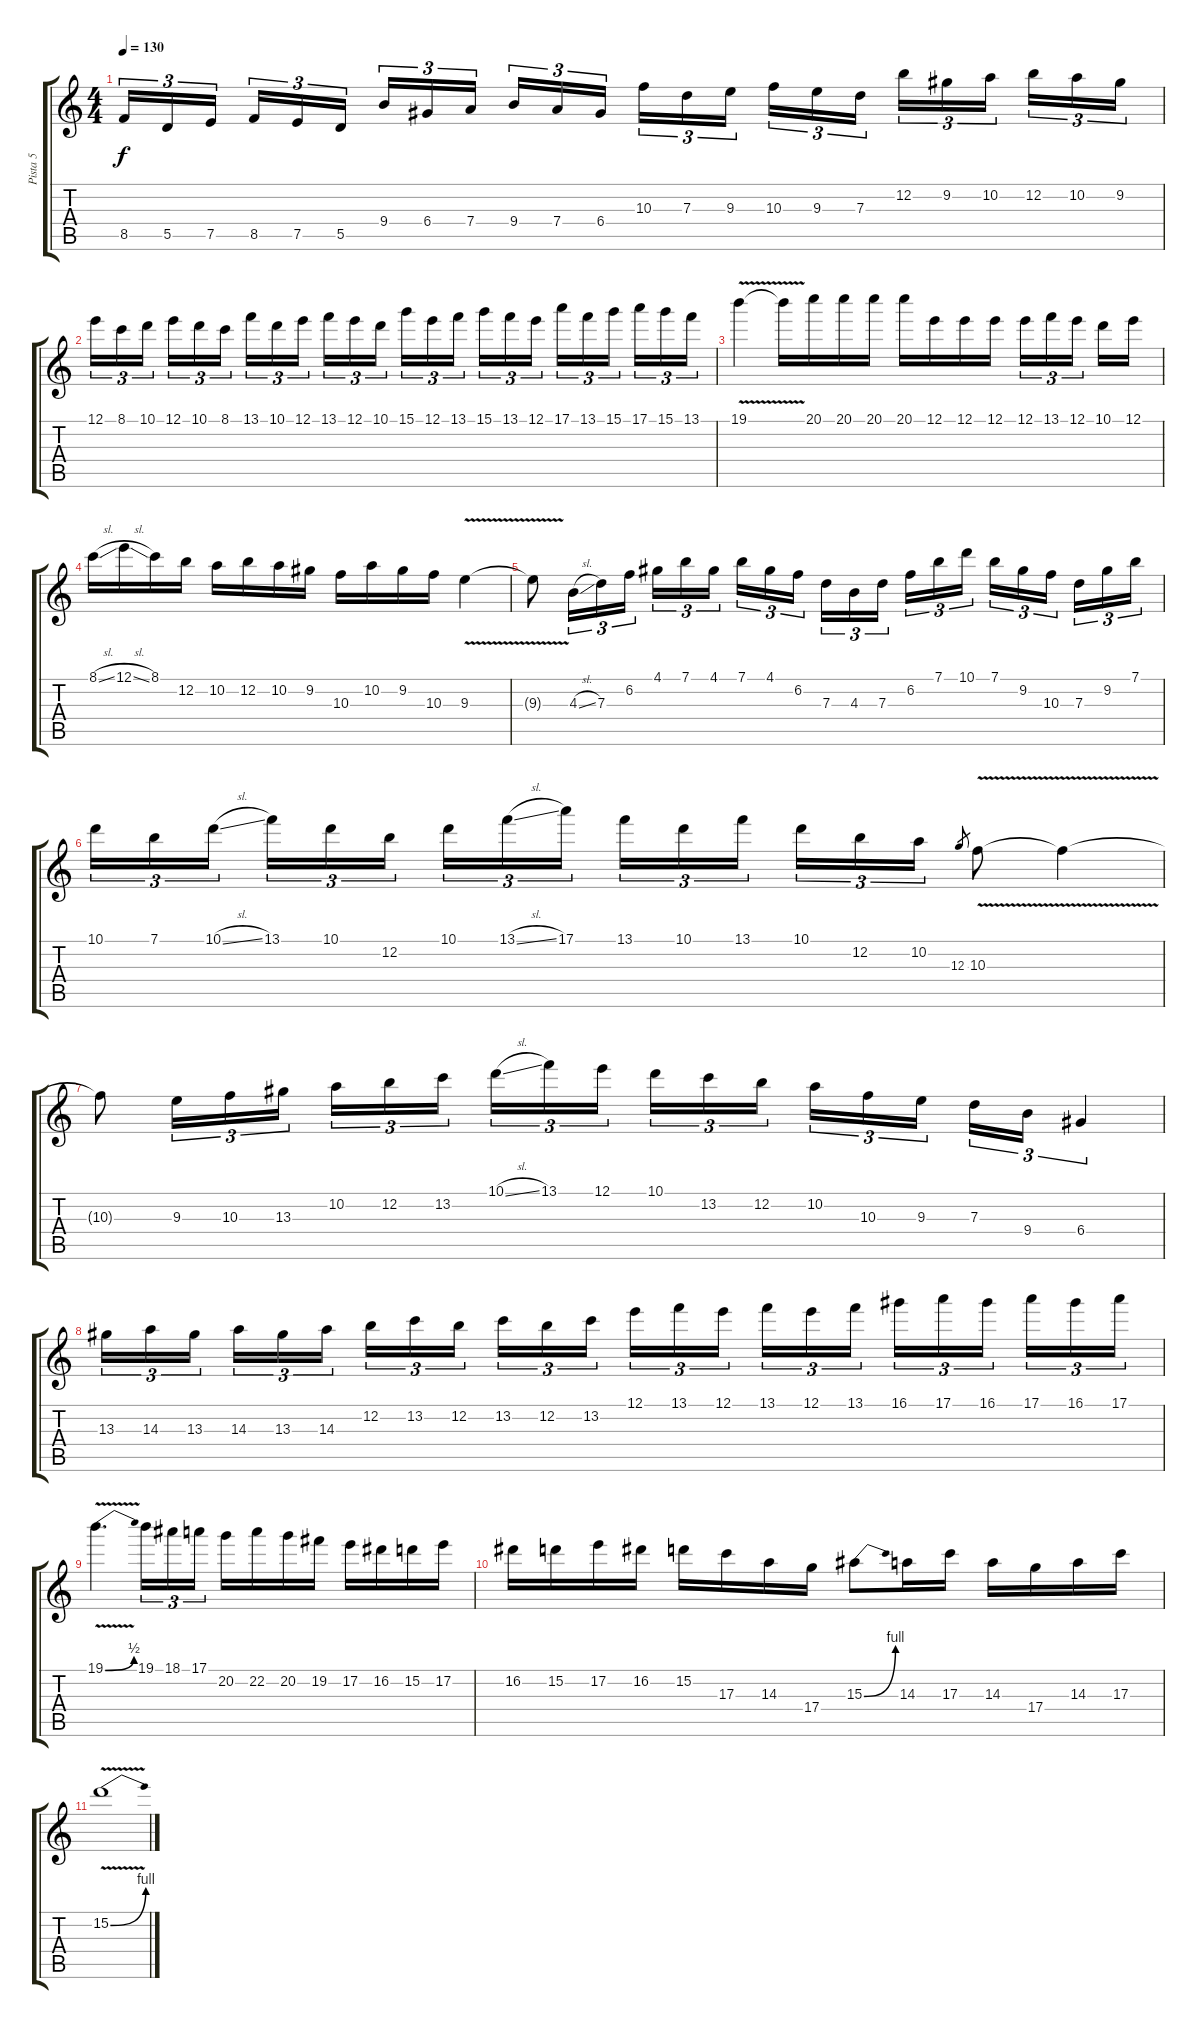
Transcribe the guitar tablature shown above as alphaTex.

\track ("Pista 5" "Pista 5") {instrument distortionguitar}
\staff {score tabs}
\tuning (E4 B3 G3 D3 A2 E2) {hide}
\ts (4 4)
\tempo 130
\clef g2
\ks c
8.5.16{tu (3 2) dy f} 5.5.16{tu (3 2)} 7.5.16{tu (3 2) beam splitsecondary} 8.5.16{tu (3 2)} 7.5.16{tu (3 2)} 5.5.16{tu (3 2)} 9.4.16{tu (3 2)} 6.4.16{tu (3 2)} 7.4.16{tu (3 2) beam splitsecondary} 9.4.16{tu (3 2)} 7.4.16{tu (3 2)} 6.4.16{tu (3 2)} 10.3.16{tu (3 2)} 7.3.16{tu (3 2)} 9.3.16{tu (3 2) beam splitsecondary} 10.3.16{tu (3 2)} 9.3.16{tu (3 2)} 7.3.16{tu (3 2)} 12.2.16{tu (3 2)} 9.2.16{tu (3 2)} 10.2.16{tu (3 2) beam splitsecondary} 12.2.16{tu (3 2)} 10.2.16{tu (3 2)} 9.2.16{tu (3 2)} |
12.1.16{tu (3 2)} 8.1.16{tu (3 2)} 10.1.16{tu (3 2) beam splitsecondary} 12.1.16{tu (3 2)} 10.1.16{tu (3 2)} 8.1.16{tu (3 2)} 13.1.16{tu (3 2)} 10.1.16{tu (3 2)} 12.1.16{tu (3 2) beam splitsecondary} 13.1.16{tu (3 2)} 12.1.16{tu (3 2)} 10.1.16{tu (3 2)} 15.1.16{tu (3 2)} 12.1.16{tu (3 2)} 13.1.16{tu (3 2) beam splitsecondary} 15.1.16{tu (3 2)} 13.1.16{tu (3 2)} 12.1.16{tu (3 2)} 17.1.16{tu (3 2)} 13.1.16{tu (3 2)} 15.1.16{tu (3 2) beam splitsecondary} 17.1.16{tu (3 2)} 15.1.16{tu (3 2)} 13.1.16{tu (3 2)} |
19.1{v}.4 19.1{t}.16 20.1.16 20.1.16 20.1.16 20.1.16 12.1.16 12.1.16 12.1.16 12.1.16{tu (3 2)} 13.1.16{tu (3 2)} 12.1.16{tu (3 2) beam splitsecondary} 10.1.16 12.1.16 |
8.1{sl}.16 12.1{sl}.16 8.1.16 12.2.16 10.2.16 12.2.16 10.2.16 9.2.16 10.3.16 10.2.16 9.2.16 10.3.16 9.3{v}.4 |
9.3{t}.8 4.3{sl}.16{tu (3 2)} 7.3.16{tu (3 2)} 6.2.16{tu (3 2)} 4.1.16{tu (3 2)} 7.1.16{tu (3 2)} 4.1.16{tu (3 2) beam splitsecondary} 7.1.16{tu (3 2)} 4.1.16{tu (3 2)} 6.2.16{tu (3 2)} 7.3.16{tu (3 2)} 4.3.16{tu (3 2)} 7.3.16{tu (3 2) beam splitsecondary} 6.2.16{tu (3 2)} 7.1.16{tu (3 2)} 10.1.16{tu (3 2)} 7.1.16{tu (3 2)} 9.2.16{tu (3 2)} 10.3.16{tu (3 2) beam splitsecondary} 7.3.16{tu (3 2)} 9.2.16{tu (3 2)} 7.1.16{tu (3 2)} |
10.1.16{tu (3 2)} 7.1.16{tu (3 2)} 10.1{sl}.16{tu (3 2) beam splitsecondary} 13.1.16{tu (3 2)} 10.1.16{tu (3 2)} 12.2.16{tu (3 2)} 10.1.16{tu (3 2)} 13.1{sl}.16{tu (3 2)} 17.1.16{tu (3 2) beam splitsecondary} 13.1.16{tu (3 2)} 10.1.16{tu (3 2)} 13.1.16{tu (3 2)} 10.1.16{tu (3 2)} 12.2.16{tu (3 2)} 10.2.16{tu (3 2)} 12.3.8{gr} 10.3{v}.8 10.3{t}.4 |
10.3{t}.8 9.3.16{tu (3 2)} 10.3.16{tu (3 2)} 13.3.16{tu (3 2)} 10.2.16{tu (3 2)} 12.2.16{tu (3 2)} 13.2.16{tu (3 2) beam splitsecondary} 10.1{sl}.16{tu (3 2)} 13.1.16{tu (3 2)} 12.1.16{tu (3 2)} 10.1.16{tu (3 2)} 13.2.16{tu (3 2)} 12.2.16{tu (3 2) beam splitsecondary} 10.2.16{tu (3 2)} 10.3.16{tu (3 2)} 9.3.16{tu (3 2)} 7.3.16{tu (3 2)} 9.4.16{tu (3 2)} 6.4.4{tu (3 2)} |
13.3.16{tu (3 2)} 14.3.16{tu (3 2)} 13.3.16{tu (3 2) beam splitsecondary} 14.3.16{tu (3 2)} 13.3.16{tu (3 2)} 14.3.16{tu (3 2)} 12.2.16{tu (3 2)} 13.2.16{tu (3 2)} 12.2.16{tu (3 2) beam splitsecondary} 13.2.16{tu (3 2)} 12.2.16{tu (3 2)} 13.2.16{tu (3 2)} 12.1.16{tu (3 2)} 13.1.16{tu (3 2)} 12.1.16{tu (3 2) beam splitsecondary} 13.1.16{tu (3 2)} 12.1.16{tu (3 2)} 13.1.16{tu (3 2)} 16.1.16{tu (3 2)} 17.1.16{tu (3 2)} 16.1.16{tu (3 2) beam splitsecondary} 17.1.16{tu (3 2)} 16.1.16{tu (3 2)} 17.1.16{tu (3 2)} |
19.1{be (bend 0 0 60 2) v}.4{d} 19.1.16{tu (3 2)} 18.1.16{tu (3 2)} 17.1.16{tu (3 2)} 20.2.16 22.2.16 20.2.16 19.2.16 17.2.16 16.2.16 15.2.16 17.2.16 |
16.2.16 15.2.16 17.2.16 16.2.16 15.2.16 17.3.16 14.3.16 17.4.16 15.3{be (bend 0 0 60 4)}.8 14.3.16 17.3.16 14.3.16 17.4.16 14.3.16 17.3.16 |
15.2{be (bend 0 0 60 4) v}.1
